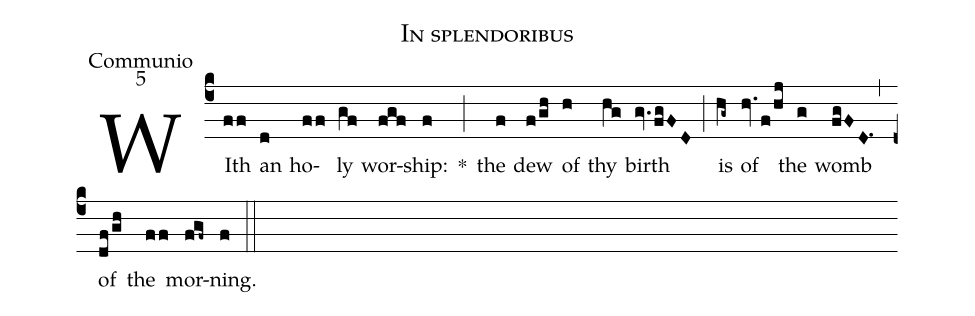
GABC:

name:In splendoribus;
office-part:Communio;
mode:5;
%%
(c4) WIth(ff) an(d) ho(ff)ly(gf) wor(fgf)ship:(f) *(;) the(f) dew(f/gh) of(h) thy(hg) birth(gv.fgFD) (;) is(hg~) of(hv.1/f/hj) the(g) womb(fgFD.1) (,) of(df/gh) the(ff) mor(fgf~)ning.(f) (::)
